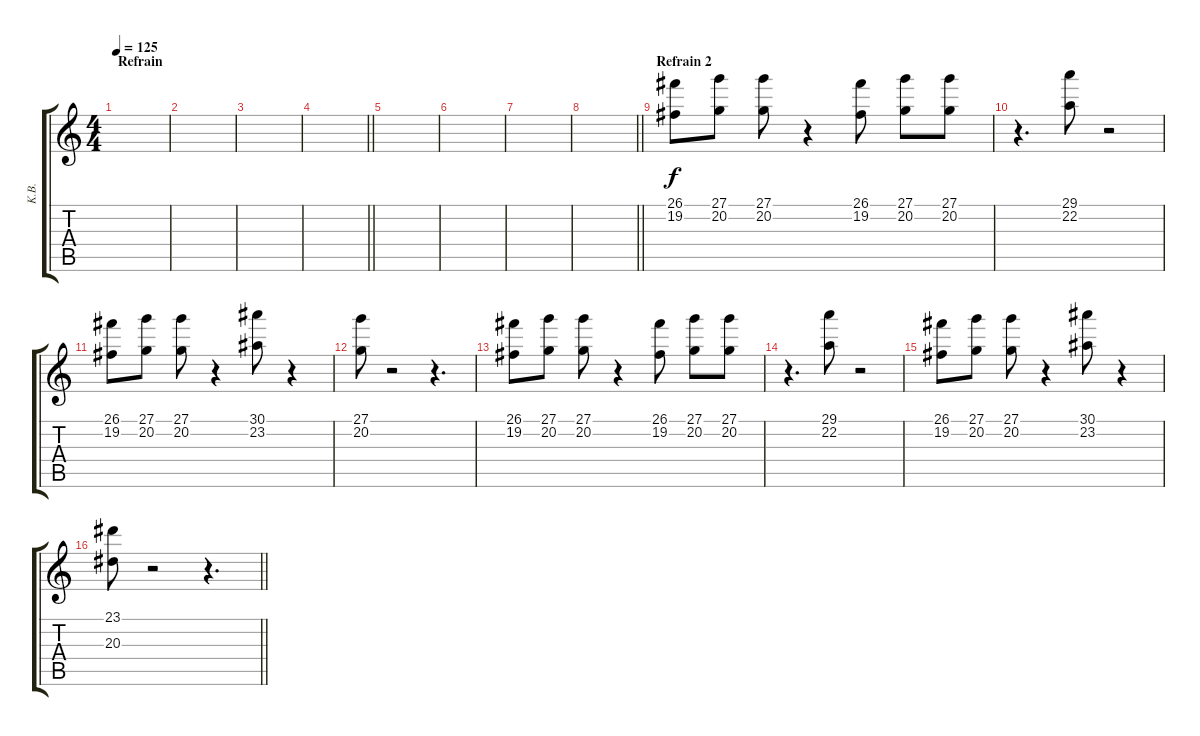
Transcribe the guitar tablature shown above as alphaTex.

\track ("K.B." "K.B.") {instrument applause}
\staff {score tabs}
\tuning (E4 B3 G3 D3 A2 E2) {hide}
\ts (4 4)
\section ("" "Refrain")
\tempo 125
\clef g2
\ks c
|
|
|
\barLineRight lightlight
|
|
|
|
\barLineRight lightlight
|
\section ("" "Refrain 2")
(26.1 19.2).8{volume 12 instrument stringensemble1} (27.1 20.2).8 (27.1 20.2).8 r.4 (26.1 19.2).8 (27.1 20.2).8 (27.1 20.2).8 |
r.4{d} (29.1 22.2).8 r.2 |
(26.1 19.2).8 (27.1 20.2).8 (27.1 20.2).8 r.4 (30.1 23.2).8 r.4 |
(27.1 20.2).8 r.2 r.4{d} |
(26.1 19.2).8 (27.1 20.2).8 (27.1 20.2).8 r.4 (26.1 19.2).8 (27.1 20.2).8 (27.1 20.2).8 |
r.4{d} (29.1 22.2).8 r.2 |
(26.1 19.2).8 (27.1 20.2).8 (27.1 20.2).8 r.4 (30.1 23.2).8 r.4 |
\barLineRight lightlight
(23.1 20.3).8 r.2 r.4{d}
